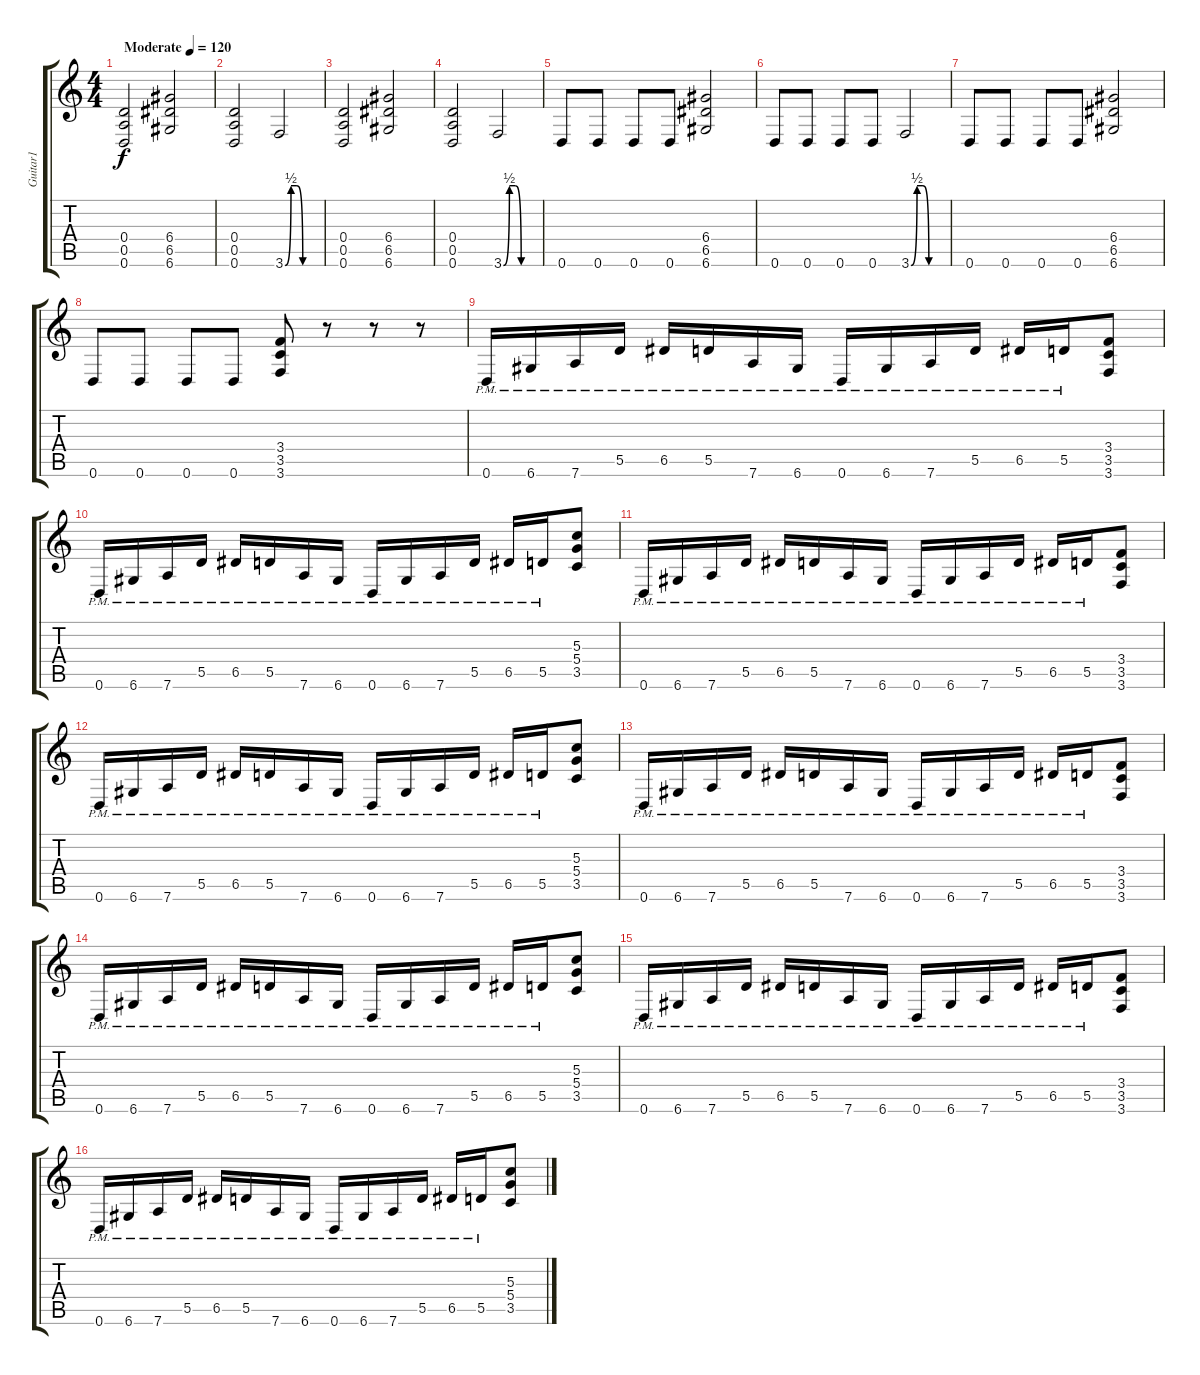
\track ("Guitar1" "Guitar1") {instrument overdrivenguitar}
\staff {score tabs}
\tuning (E4 B3 G3 D3 A2 D2) {hide}
\ts (4 4)
\tempo (120 "Moderate")
\clef g2
\ks c
(0.4 0.5 0.6).2{dy f instrument overdrivenguitar} (6.4 6.5 6.6).2 |
(0.4 0.5 0.6).2 3.6{be (custom 0 0 10 2 20 2 30 0 60 0)}.2 |
(0.4 0.5 0.6).2 (6.4 6.5 6.6).2 |
(0.4 0.5 0.6).2 3.6{be (custom 0 0 10 2 20 2 30 0 60 0)}.2 |
0.6.8 0.6.8 0.6.8 0.6.8 (6.4 6.5 6.6).2 |
0.6.8 0.6.8 0.6.8 0.6.8 3.6{be (custom 0 0 10 2 20 2 30 0 60 0)}.2 |
0.6.8 0.6.8 0.6.8 0.6.8 (6.4 6.5 6.6).2 |
0.6.8 0.6.8 0.6.8 0.6.8 (3.4 3.5 3.6).8 r.8 r.8 r.8 |
0.6{pm}.16 6.6{pm}.16 7.6{pm}.16 5.5{pm}.16 6.5{pm}.16 5.5{pm}.16 7.6{pm}.16 6.6{pm}.16 0.6{pm}.16 6.6{pm}.16 7.6{pm}.16 5.5{pm}.16 6.5{pm}.16 5.5{pm}.16 (3.4 3.5 3.6).8 |
0.6{pm}.16 6.6{pm}.16 7.6{pm}.16 5.5{pm}.16 6.5{pm}.16 5.5{pm}.16 7.6{pm}.16 6.6{pm}.16 0.6{pm}.16 6.6{pm}.16 7.6{pm}.16 5.5{pm}.16 6.5{pm}.16 5.5{pm}.16 (5.3 5.4 3.5).8 |
0.6{pm}.16 6.6{pm}.16 7.6{pm}.16 5.5{pm}.16 6.5{pm}.16 5.5{pm}.16 7.6{pm}.16 6.6{pm}.16 0.6{pm}.16 6.6{pm}.16 7.6{pm}.16 5.5{pm}.16 6.5{pm}.16 5.5{pm}.16 (3.4 3.5 3.6).8 |
0.6{pm}.16 6.6{pm}.16 7.6{pm}.16 5.5{pm}.16 6.5{pm}.16 5.5{pm}.16 7.6{pm}.16 6.6{pm}.16 0.6{pm}.16 6.6{pm}.16 7.6{pm}.16 5.5{pm}.16 6.5{pm}.16 5.5{pm}.16 (5.3 5.4 3.5).8 |
0.6{pm}.16 6.6{pm}.16 7.6{pm}.16 5.5{pm}.16 6.5{pm}.16 5.5{pm}.16 7.6{pm}.16 6.6{pm}.16 0.6{pm}.16 6.6{pm}.16 7.6{pm}.16 5.5{pm}.16 6.5{pm}.16 5.5{pm}.16 (3.4 3.5 3.6).8 |
0.6{pm}.16 6.6{pm}.16 7.6{pm}.16 5.5{pm}.16 6.5{pm}.16 5.5{pm}.16 7.6{pm}.16 6.6{pm}.16 0.6{pm}.16 6.6{pm}.16 7.6{pm}.16 5.5{pm}.16 6.5{pm}.16 5.5{pm}.16 (5.3 5.4 3.5).8 |
0.6{pm}.16 6.6{pm}.16 7.6{pm}.16 5.5{pm}.16 6.5{pm}.16 5.5{pm}.16 7.6{pm}.16 6.6{pm}.16 0.6{pm}.16 6.6{pm}.16 7.6{pm}.16 5.5{pm}.16 6.5{pm}.16 5.5{pm}.16 (3.4 3.5 3.6).8 |
0.6{pm}.16 6.6{pm}.16 7.6{pm}.16 5.5{pm}.16 6.5{pm}.16 5.5{pm}.16 7.6{pm}.16 6.6{pm}.16 0.6{pm}.16 6.6{pm}.16 7.6{pm}.16 5.5{pm}.16 6.5{pm}.16 5.5{pm}.16 (5.3 5.4 3.5).8
